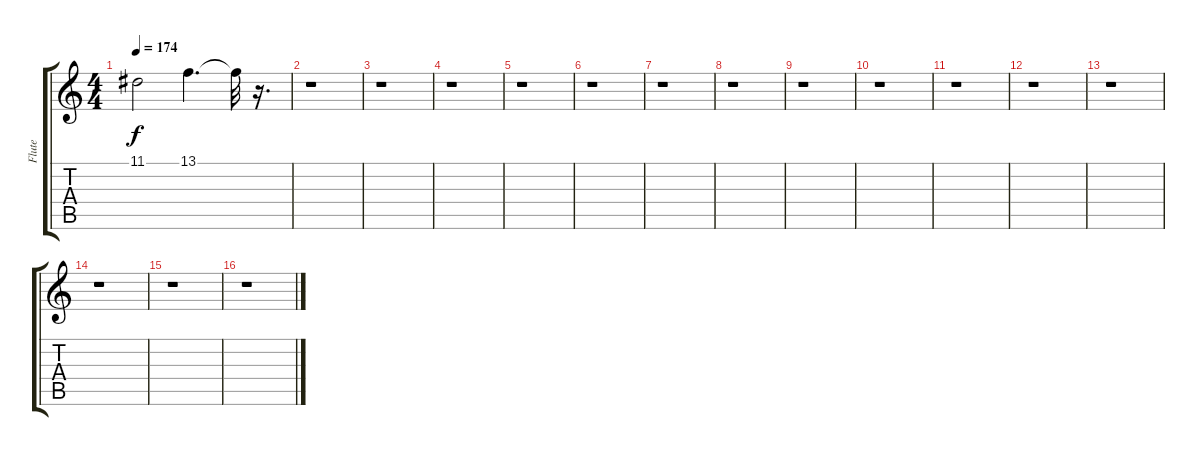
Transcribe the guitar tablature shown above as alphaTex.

\track ("Flute" "Flute") {instrument panflute}
\staff {score tabs}
\tuning (E4 B3 G3 D3 A2 E2) {hide}
\ts (4 4)
\tempo 174
\clef g2
\ks c
11.1.2{dy f} 13.1.4{d} 13.1{t}.32 r.16{d} |
r.1 |
r.1 |
r.1 |
r.1 |
r.1 |
r.1 |
r.1 |
r.1 |
r.1 |
r.1 |
r.1 |
r.1 |
r.1 |
r.1 |
r.1
